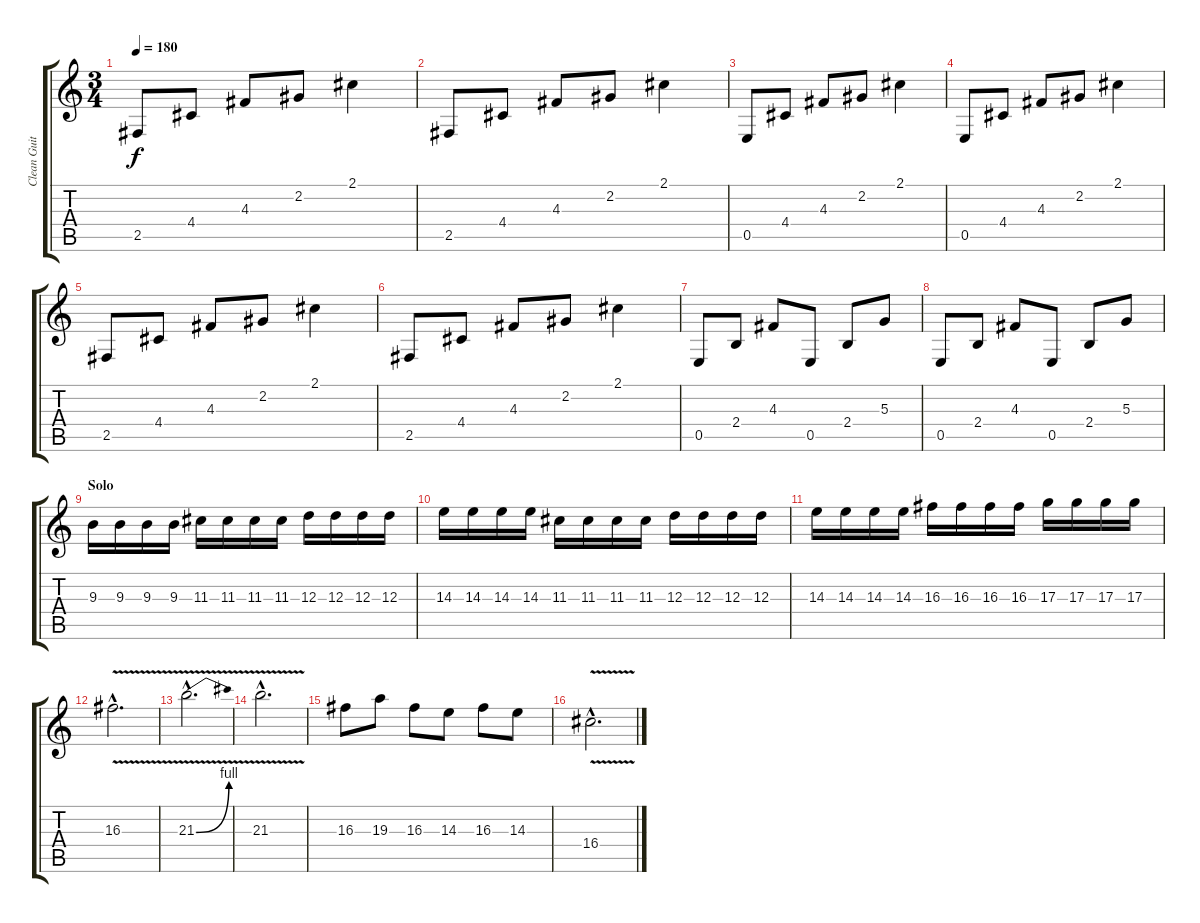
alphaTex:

\track ("Clean Guitar 1" "Clean Guit") {instrument electricguitarclean}
\staff {score tabs}
\tuning (B3 Gb3 D3 A2 E2 B1) {hide}
\ts (3 4)
\tempo 180
\clef g2
\ks c
2.5.8{dy f} 4.4.8 4.3.8 2.2.8 2.1.4 |
2.5.8 4.4.8 4.3.8 2.2.8 2.1.4 |
0.5.8 4.4.8 4.3.8 2.2.8 2.1.4 |
0.5.8 4.4.8 4.3.8 2.2.8 2.1.4 |
2.5.8 4.4.8 4.3.8 2.2.8 2.1.4 |
2.5.8 4.4.8 4.3.8 2.2.8 2.1.4 |
0.5.8 2.4.8 4.3.8 0.5.8 2.4.8 5.3.8 |
0.5.8 2.4.8 4.3.8 0.5.8 2.4.8 5.3.8 |
\section ("" "Solo")
9.3.16{instrument overdrivenguitar} 9.3.16 9.3.16 9.3.16 11.3.16 11.3.16 11.3.16 11.3.16 12.3.16 12.3.16 12.3.16 12.3.16 |
14.3.16{instrument overdrivenguitar} 14.3.16 14.3.16 14.3.16 11.3.16 11.3.16 11.3.16 11.3.16 12.3.16 12.3.16 12.3.16 12.3.16 |
14.3.16{instrument overdrivenguitar} 14.3.16 14.3.16 14.3.16 16.3.16 16.3.16 16.3.16 16.3.16 17.3.16 17.3.16 17.3.16 17.3.16 |
16.3{v hac}.2{d instrument overdrivenguitar} |
21.3{be (bend 0 0 60 4) v hac}.2{d instrument overdrivenguitar} |
21.3{v hac}.2{d instrument overdrivenguitar} |
16.3.8{instrument overdrivenguitar} 19.3.8 16.3.8 14.3.8 16.3.8 14.3.8 |
16.4{v hac}.2{d instrument overdrivenguitar}
